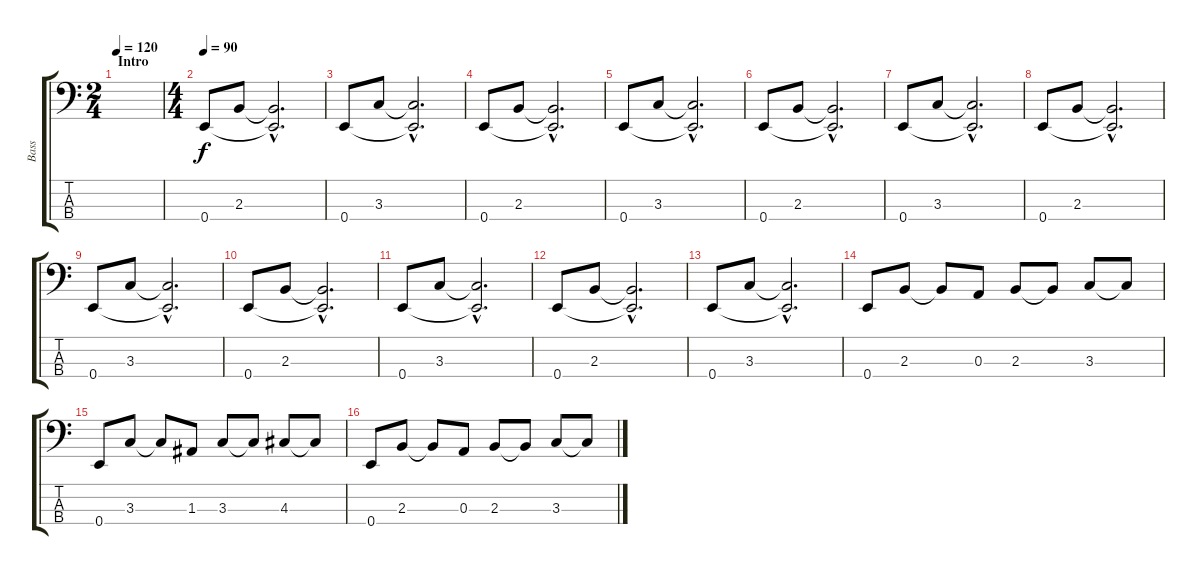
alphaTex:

\track ("Bass" "Bass") {instrument electricbassfinger}
\staff {score tabs}
\tuning (G2 D2 A1 E1) {hide}
\ts (2 4)
\section ("" "Intro")
\tempo 120
\tempo 90
\tempo 120
\clef f4
\ks c
|
\ts (4 4)
\tempo 90
0.4.8 2.3.8 (2.3{hac t} 0.4{hac t}).2{d} |
0.4.8 3.3.8 (3.3{hac t} 0.4{hac t}).2{d} |
0.4.8 2.3.8 (2.3{hac t} 0.4{hac t}).2{d} |
0.4.8 3.3.8 (3.3{hac t} 0.4{hac t}).2{d} |
0.4.8 2.3.8 (2.3{hac t} 0.4{hac t}).2{d} |
0.4.8 3.3.8 (3.3{hac t} 0.4{hac t}).2{d} |
0.4.8 2.3.8 (2.3{hac t} 0.4{hac t}).2{d} |
0.4.8 3.3.8 (3.3{hac t} 0.4{hac t}).2{d} |
0.4.8 2.3.8 (2.3{hac t} 0.4{hac t}).2{d} |
0.4.8 3.3.8 (3.3{hac t} 0.4{hac t}).2{d} |
0.4.8 2.3.8 (2.3{hac t} 0.4{hac t}).2{d} |
0.4.8 3.3.8 (3.3{hac t} 0.4{hac t}).2{d} |
0.4.8 2.3.8 2.3{t}.8 0.3.8 2.3.8 2.3{t}.8 3.3.8 3.3{t}.8 |
0.4.8 3.3.8 3.3{t}.8 1.3.8 3.3.8 3.3{t}.8 4.3.8 4.3{t}.8 |
0.4.8 2.3.8 2.3{t}.8 0.3.8 2.3.8 2.3{t}.8 3.3.8 3.3{t}.8
